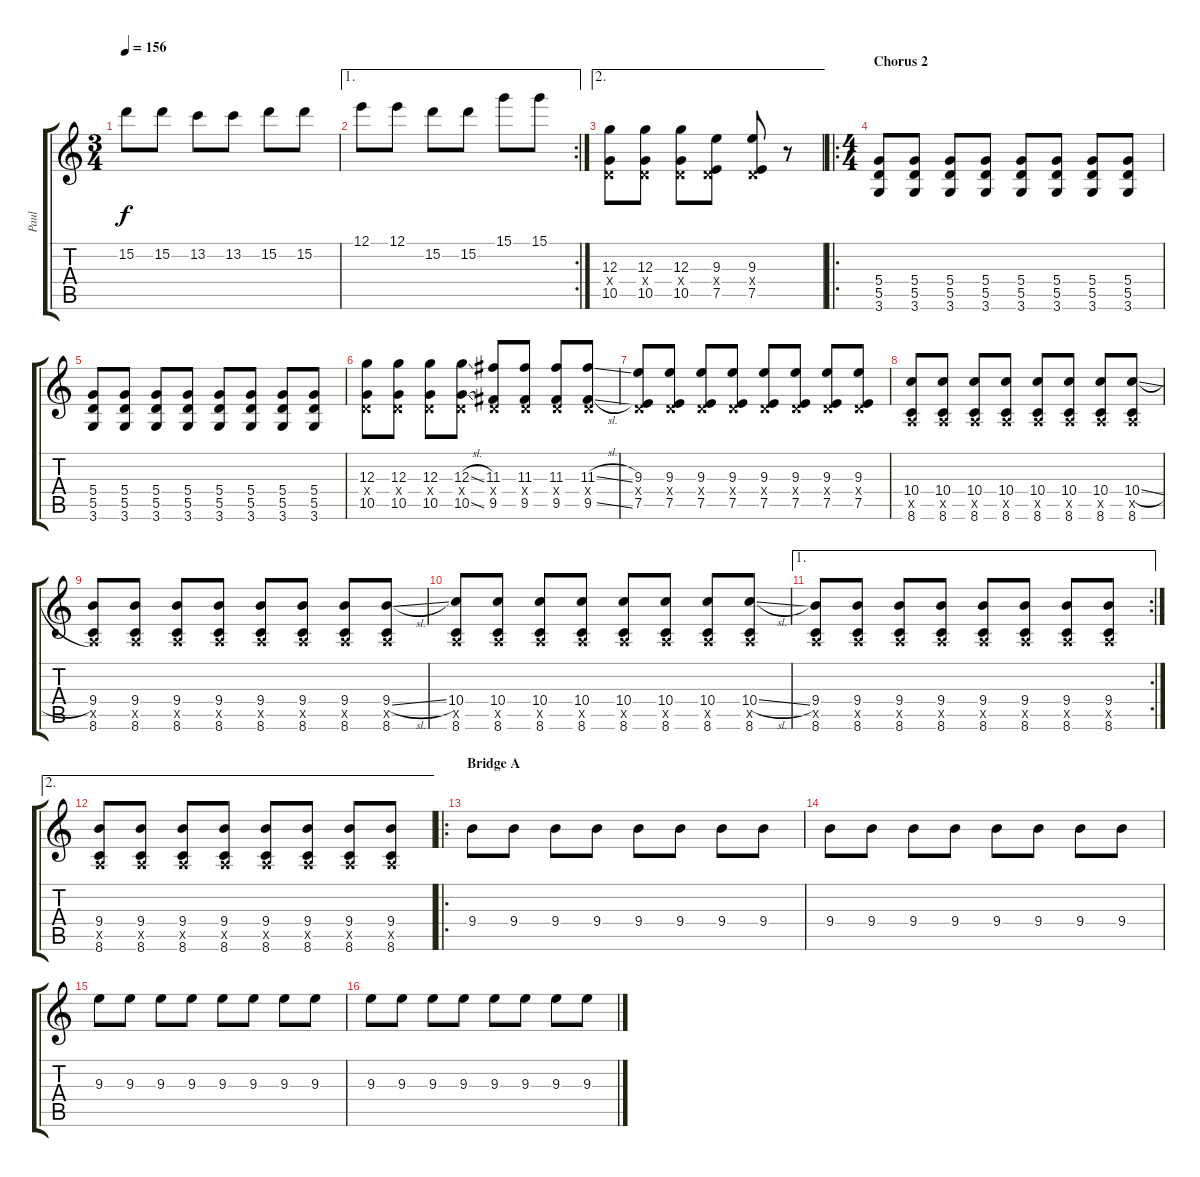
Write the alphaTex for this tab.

\track ("Paul" "Paul") {instrument overdrivenguitar}
\staff {score tabs}
\tuning (E4 B3 G3 D3 A2 E2) {hide}
\ts (3 4)
\tempo 156
\clef g2
\ks c
15.2.8{dy f} 15.2.8 13.2.8 13.2.8 15.2.8 15.2.8 |
\ae 1
\rc 2
12.1.8 12.1.8 15.2.8 15.2.8 15.1.8 15.1.8 |
\ae 2
(12.3 0.4{x} 10.5).8 (12.3 0.4{x} 10.5).8 (12.3 0.4{x} 10.5).8 (9.3 0.4{x} 7.5).8 (9.3 0.4{x} 7.5).8 r.8 |
\ro
\ts (4 4)
\section ("" "Chorus 2")
(5.4 5.5 3.6).8 (5.4 5.5 3.6).8 (5.4 5.5 3.6).8 (5.4 5.5 3.6).8 (5.4 5.5 3.6).8 (5.4 5.5 3.6).8 (5.4 5.5 3.6).8 (5.4 5.5 3.6).8 |
(5.4 5.5 3.6).8 (5.4 5.5 3.6).8 (5.4 5.5 3.6).8 (5.4 5.5 3.6).8 (5.4 5.5 3.6).8 (5.4 5.5 3.6).8 (5.4 5.5 3.6).8 (5.4 5.5 3.6).8 |
(12.3 0.4{x} 10.5).8 (12.3 0.4{x} 10.5).8 (12.3 0.4{x} 10.5).8 (12.3{sl} 0.4{x} 10.5{sl}).8 (11.3 0.4{x} 9.5).8 (11.3 0.4{x} 9.5).8 (11.3 0.4{x} 9.5).8 (11.3{sl} 0.4{x} 9.5{sl}).8 |
(9.3 0.4{x} 7.5).8 (9.3 0.4{x} 7.5).8 (9.3 0.4{x} 7.5).8 (9.3 0.4{x} 7.5).8 (9.3 0.4{x} 7.5).8 (9.3 0.4{x} 7.5).8 (9.3 0.4{x} 7.5).8 (9.3 0.4{x} 7.5).8 |
(10.4 0.5{x} 8.6).8 (10.4 0.5{x} 8.6).8 (10.4 0.5{x} 8.6).8 (10.4 0.5{x} 8.6).8 (10.4 0.5{x} 8.6).8 (10.4 0.5{x} 8.6).8 (10.4 0.5{x} 8.6).8 (10.4{sl} 0.5{x} 8.6).8 |
(9.4 0.5{x} 8.6).8 (9.4 0.5{x} 8.6).8 (9.4 0.5{x} 8.6).8 (9.4 0.5{x} 8.6).8 (9.4 0.5{x} 8.6).8 (9.4 0.5{x} 8.6).8 (9.4 0.5{x} 8.6).8 (9.4{sl} 0.5{x} 8.6).8 |
(10.4 0.5{x} 8.6).8 (10.4 0.5{x} 8.6).8 (10.4 0.5{x} 8.6).8 (10.4 0.5{x} 8.6).8 (10.4 0.5{x} 8.6).8 (10.4 0.5{x} 8.6).8 (10.4 0.5{x} 8.6).8 (10.4{sl} 0.5{x} 8.6).8 |
\ae 1
\rc 2
(9.4 0.5{x} 8.6).8 (9.4 0.5{x} 8.6).8 (9.4 0.5{x} 8.6).8 (9.4 0.5{x} 8.6).8 (9.4 0.5{x} 8.6).8 (9.4 0.5{x} 8.6).8 (9.4 0.5{x} 8.6).8 (9.4 0.5{x} 8.6).8 |
\ae 2
(9.4 0.5{x} 8.6).8 (9.4 0.5{x} 8.6).8 (9.4 0.5{x} 8.6).8 (9.4 0.5{x} 8.6).8 (9.4 0.5{x} 8.6).8 (9.4 0.5{x} 8.6).8 (9.4 0.5{x} 8.6).8 (9.4 0.5{x} 8.6).8 |
\ro
\section ("" "Bridge A")
9.4.8 9.4.8 9.4.8 9.4.8 9.4.8 9.4.8 9.4.8 9.4.8 |
9.4.8 9.4.8 9.4.8 9.4.8 9.4.8 9.4.8 9.4.8 9.4.8 |
9.3.8 9.3.8 9.3.8 9.3.8 9.3.8 9.3.8 9.3.8 9.3.8 |
9.3.8 9.3.8 9.3.8 9.3.8 9.3.8 9.3.8 9.3.8 9.3.8
